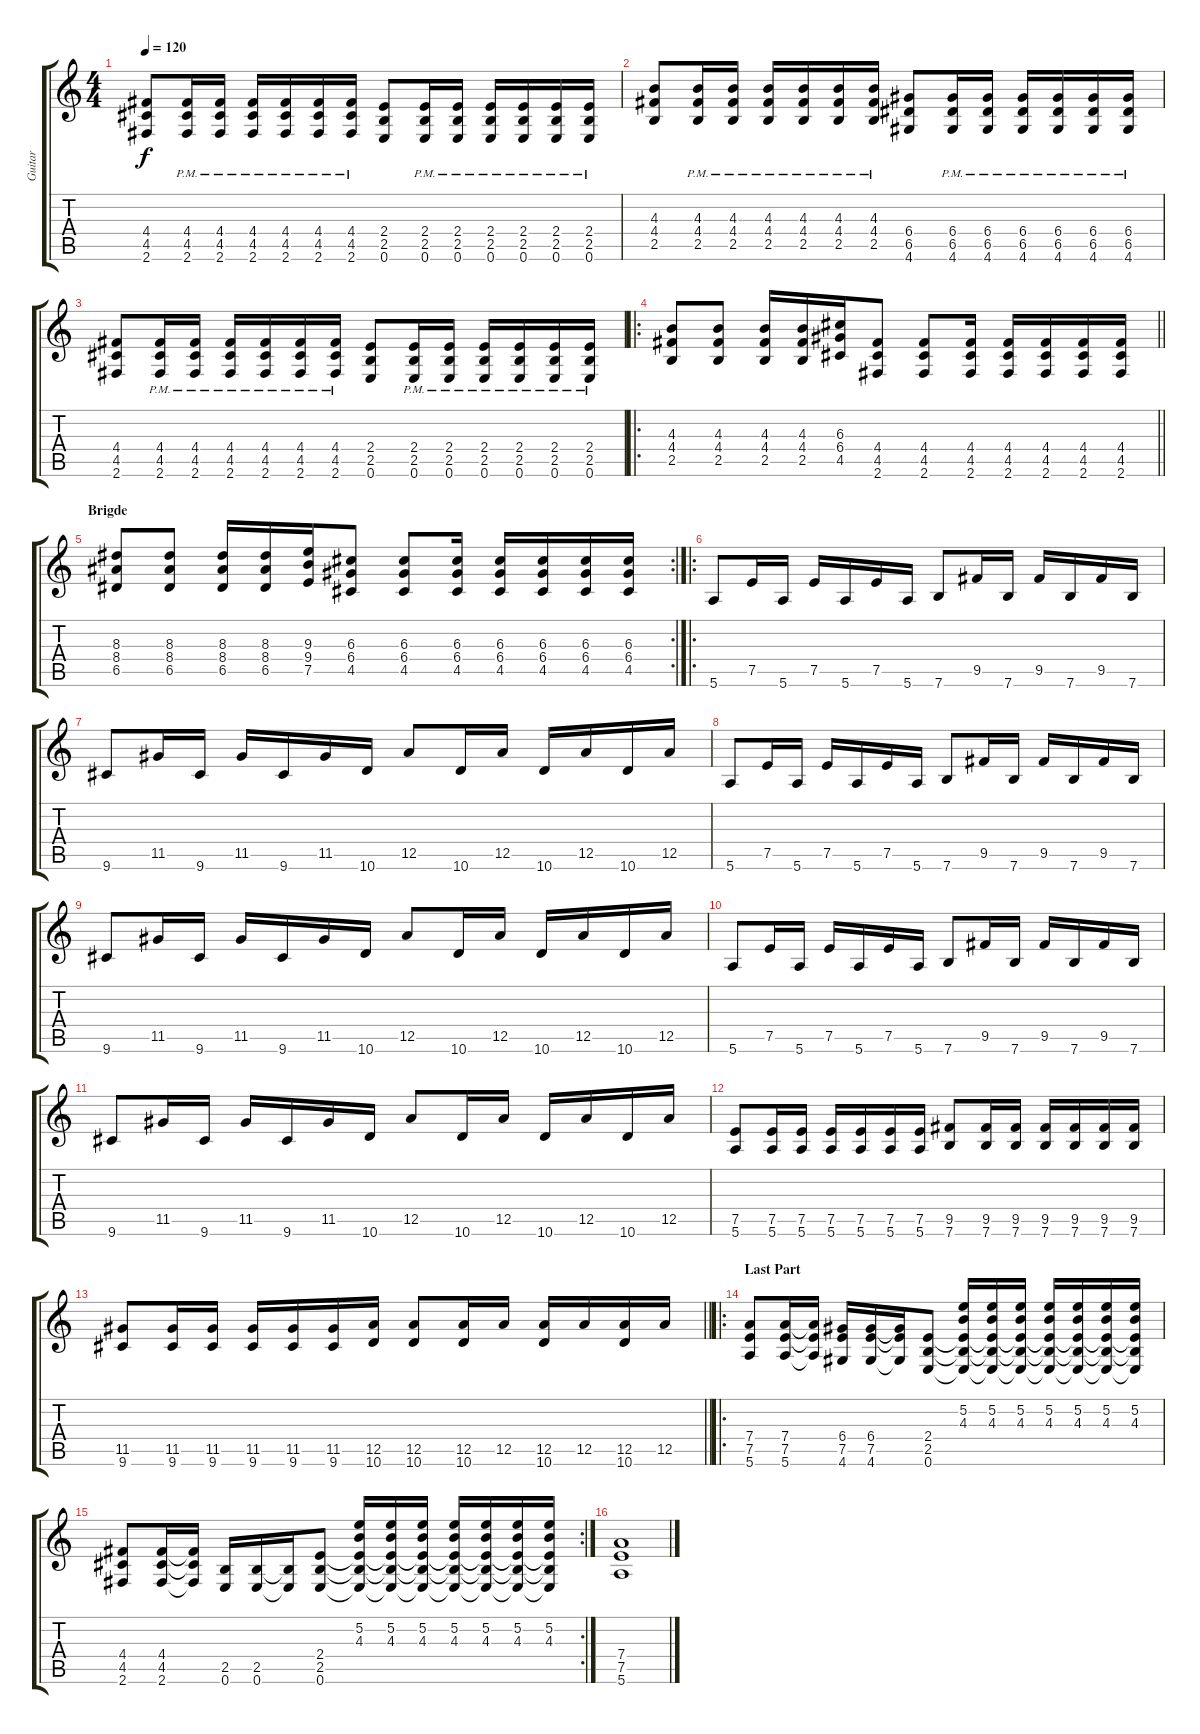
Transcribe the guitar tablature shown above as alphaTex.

\track ("Guitar" "Guitar") {instrument distortionguitar}
\staff {score tabs}
\tuning (E4 B3 G3 D3 A2 E2) {hide}
\ts (4 4)
\tempo 120
\clef g2
\ks c
(4.4 4.5 2.6).8{dy f} (4.4{pm} 4.5{pm} 2.6{pm}).16 (4.4{pm} 4.5{pm} 2.6{pm}).16 (4.4{pm} 4.5{pm} 2.6{pm}).16 (4.4{pm} 4.5{pm} 2.6{pm}).16 (4.4{pm} 4.5{pm} 2.6{pm}).16 (4.4{pm} 4.5{pm} 2.6{pm}).16 (2.4 2.5 0.6).8 (2.4{pm} 2.5{pm} 0.6{pm}).16 (2.4{pm} 2.5{pm} 0.6{pm}).16 (2.4{pm} 2.5{pm} 0.6{pm}).16 (2.4{pm} 2.5{pm} 0.6{pm}).16 (2.4{pm} 2.5{pm} 0.6{pm}).16 (2.4{pm} 2.5{pm} 0.6{pm}).16 |
(4.3 4.4 2.5).8 (4.3{pm} 4.4{pm} 2.5{pm}).16 (4.3{pm} 4.4{pm} 2.5{pm}).16 (4.3{pm} 4.4{pm} 2.5{pm}).16 (4.3{pm} 4.4{pm} 2.5{pm}).16 (4.3{pm} 4.4{pm} 2.5{pm}).16 (4.3{pm} 4.4{pm} 2.5{pm}).16 (6.4 6.5 4.6).8 (6.4{pm} 6.5{pm} 4.6{pm}).16 (6.4{pm} 6.5{pm} 4.6{pm}).16 (6.4{pm} 6.5{pm} 4.6{pm}).16 (6.4{pm} 6.5{pm} 4.6{pm}).16 (6.4{pm} 6.5{pm} 4.6{pm}).16 (6.4{pm} 6.5{pm} 4.6{pm}).16 |
(4.4 4.5 2.6).8 (4.4{pm} 4.5{pm} 2.6{pm}).16 (4.4{pm} 4.5{pm} 2.6{pm}).16 (4.4{pm} 4.5{pm} 2.6{pm}).16 (4.4{pm} 4.5{pm} 2.6{pm}).16 (4.4{pm} 4.5{pm} 2.6{pm}).16 (4.4{pm} 4.5{pm} 2.6{pm}).16 (2.4 2.5 0.6).8 (2.4{pm} 2.5{pm} 0.6{pm}).16 (2.4{pm} 2.5{pm} 0.6{pm}).16 (2.4{pm} 2.5{pm} 0.6{pm}).16 (2.4{pm} 2.5{pm} 0.6{pm}).16 (2.4{pm} 2.5{pm} 0.6{pm}).16 (2.4{pm} 2.5{pm} 0.6{pm}).16 |
\ro
\barLineRight lightlight
(4.3 4.4 2.5).8 (4.3 4.4 2.5).8 (4.3 4.4 2.5).16 (4.3 4.4 2.5).16 (6.3 6.4 4.5).16 (4.4 4.5 2.6).8 (4.4 4.5 2.6).8 (4.4 4.5 2.6).16 (4.4 4.5 2.6).16 (4.4 4.5 2.6).16 (4.4 4.5 2.6).16 (4.4 4.5 2.6).16 |
\rc 2
\section ("" "Brigde")
(8.3 8.4 6.5).8 (8.3 8.4 6.5).8 (8.3 8.4 6.5).16 (8.3 8.4 6.5).16 (9.3 9.4 7.5).16 (6.3 6.4 4.5).8 (6.3 6.4 4.5).8 (6.3 6.4 4.5).16 (6.3 6.4 4.5).16 (6.3 6.4 4.5).16 (6.3 6.4 4.5).16 (6.3 6.4 4.5).16 |
\ro
5.6.8 7.5.16 5.6.16 7.5.16 5.6.16 7.5.16 5.6.16 7.6.8 9.5.16 7.6.16 9.5.16 7.6.16 9.5.16 7.6.16 |
9.6.8 11.5.16 9.6.16 11.5.16 9.6.16 11.5.16 10.6.16 12.5.8 10.6.16 12.5.16 10.6.16 12.5.16 10.6.16 12.5.16 |
5.6.8 7.5.16 5.6.16 7.5.16 5.6.16 7.5.16 5.6.16 7.6.8 9.5.16 7.6.16 9.5.16 7.6.16 9.5.16 7.6.16 |
9.6.8 11.5.16 9.6.16 11.5.16 9.6.16 11.5.16 10.6.16 12.5.8 10.6.16 12.5.16 10.6.16 12.5.16 10.6.16 12.5.16 |
5.6.8 7.5.16 5.6.16 7.5.16 5.6.16 7.5.16 5.6.16 7.6.8 9.5.16 7.6.16 9.5.16 7.6.16 9.5.16 7.6.16 |
9.6.8 11.5.16 9.6.16 11.5.16 9.6.16 11.5.16 10.6.16 12.5.8 10.6.16 12.5.16 10.6.16 12.5.16 10.6.16 12.5.16 |
(7.5 5.6).8 (7.5 5.6).16 (7.5 5.6).16 (7.5 5.6).16 (7.5 5.6).16 (7.5 5.6).16 (7.5 5.6).16 (9.5 7.6).8 (9.5 7.6).16 (9.5 7.6).16 (9.5 7.6).16 (9.5 7.6).16 (9.5 7.6).16 (9.5 7.6).16 |
\barLineRight lightlight
(11.5 9.6).8 (11.5 9.6).16 (11.5 9.6).16 (11.5 9.6).16 (11.5 9.6).16 (11.5 9.6).16 (12.5 10.6).16 (12.5 10.6).8 (12.5 10.6).16 12.5.16 (12.5 10.6).16 12.5.16 (12.5 10.6).16 12.5.16 |
\ro
\section ("" "Last Part")
(7.4 7.5 5.6).8 (7.4 7.5 5.6).16 (7.4{t} 7.5{t} 5.6{t}).16 (6.4 7.5 4.6).16 (6.4 7.5 4.6).16 (6.4{t} 7.5{t} 4.6{t}).16 (2.4 2.5 0.6).8 (5.2 4.3 2.4{t} 2.5{t} 0.6{t}).16 (5.2 4.3 2.4{t} 2.5{t} 0.6{t}).16 (5.2 4.3 2.4{t} 2.5{t} 0.6{t}).16 (5.2 4.3 2.4{t} 2.5{t} 0.6{t}).16 (5.2 4.3 2.4{t} 2.5{t} 0.6{t}).16 (5.2 4.3 2.4{t} 2.5{t} 0.6{t}).16 (5.2 4.3 2.4{t} 2.5{t} 0.6{t}).16 |
\rc 2
(4.4 4.5 2.6).8 (4.4 4.5 2.6).16 (4.4{t} 4.5{t} 2.6{t}).16 (2.5 0.6).16 (2.5 0.6).16 (2.5{t} 0.6{t}).16 (2.4 2.5 0.6).8 (5.2 4.3 2.4{t} 2.5{t} 0.6{t}).16 (5.2 4.3 2.4{t} 2.5{t} 0.6{t}).16 (5.2 4.3 2.4{t} 2.5{t} 0.6{t}).16 (5.2 4.3 2.4{t} 2.5{t} 0.6{t}).16 (5.2 4.3 2.4{t} 2.5{t} 0.6{t}).16 (5.2 4.3 2.4{t} 2.5{t} 0.6{t}).16 (5.2 4.3 2.4{t} 2.5{t} 0.6{t}).16 |
(7.4 7.5 5.6).1
